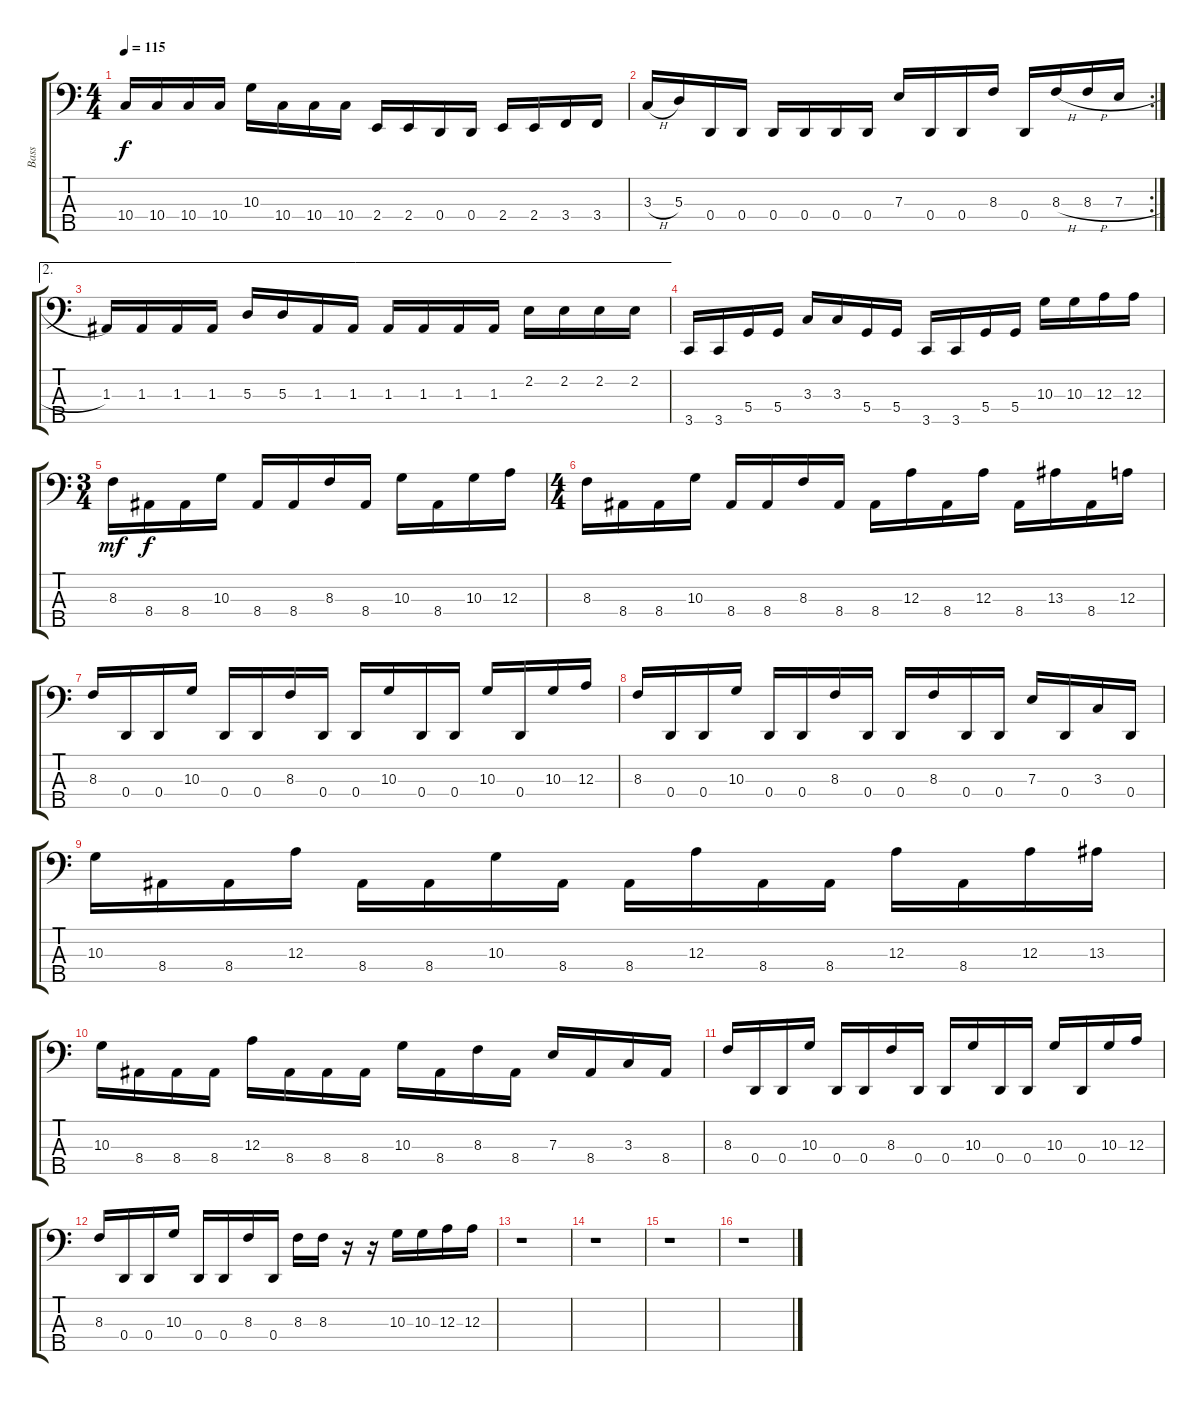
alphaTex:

\track ("Bass" "Bass") {instrument electricbasspick}
\staff {score tabs}
\tuning (G2 D2 A1 D1 A0) {hide}
\ts (4 4)
\tempo 115
\clef f4
\ks c
10.4.16{dy f} 10.4.16 10.4.16 10.4.16 10.3.16 10.4.16 10.4.16 10.4.16 2.4.16 2.4.16 0.4.16 0.4.16 2.4.16 2.4.16 3.4.16 3.4.16 |
\rc 2
3.3{h}.16 5.3.16 0.4.16 0.4.16 0.4.16 0.4.16 0.4.16 0.4.16 7.3.16 0.4.16 0.4.16 8.3.16 0.4.16 8.3{h}.16 8.3{h}.16 7.3{h}.16 |
\ae 2
1.3.16 1.3.16 1.3.16 1.3.16 5.3.16 5.3.16 1.3.16 1.3.16 1.3.16 1.3.16 1.3.16 1.3.16 2.2.16 2.2.16 2.2.16 2.2.16 |
3.5.16 3.5.16 5.4.16 5.4.16 3.3.16 3.3.16 5.4.16 5.4.16 3.5.16 3.5.16 5.4.16 5.4.16 10.3.16 10.3.16 12.3.16 12.3.16 |
\ts (3 4)
8.3.16{dy mf} 8.4.16{dy f} 8.4.16 10.3.16 8.4.16 8.4.16 8.3.16 8.4.16 10.3.16 8.4.16 10.3.16 12.3.16 |
\ts (4 4)
8.3.16 8.4.16 8.4.16 10.3.16 8.4.16 8.4.16 8.3.16 8.4.16 8.4.16 12.3.16 8.4.16 12.3.16 8.4.16 13.3.16 8.4.16 12.3.16 |
8.3.16 0.4.16 0.4.16 10.3.16 0.4.16 0.4.16 8.3.16 0.4.16 0.4.16 10.3.16 0.4.16 0.4.16 10.3.16 0.4.16 10.3.16 12.3.16 |
8.3.16 0.4.16 0.4.16 10.3.16 0.4.16 0.4.16 8.3.16 0.4.16 0.4.16 8.3.16 0.4.16 0.4.16 7.3.16 0.4.16 3.3.16 0.4.16 |
10.3.16 8.4.16 8.4.16 12.3.16 8.4.16 8.4.16 10.3.16 8.4.16 8.4.16 12.3.16 8.4.16 8.4.16 12.3.16 8.4.16 12.3.16 13.3.16 |
10.3.16 8.4.16 8.4.16 8.4.16 12.3.16 8.4.16 8.4.16 8.4.16 10.3.16 8.4.16 8.3.16 8.4.16 7.3.16 8.4.16 3.3.16 8.4.16 |
8.3.16 0.4.16 0.4.16 10.3.16 0.4.16 0.4.16 8.3.16 0.4.16 0.4.16 10.3.16 0.4.16 0.4.16 10.3.16 0.4.16 10.3.16 12.3.16 |
8.3.16 0.4.16 0.4.16 10.3.16 0.4.16 0.4.16 8.3.16 0.4.16 8.3.16 8.3.16 r.16 r.16 10.3.16 10.3.16 12.3.16 12.3.16 |
r.1 |
r.1 |
r.1 |
r.1
